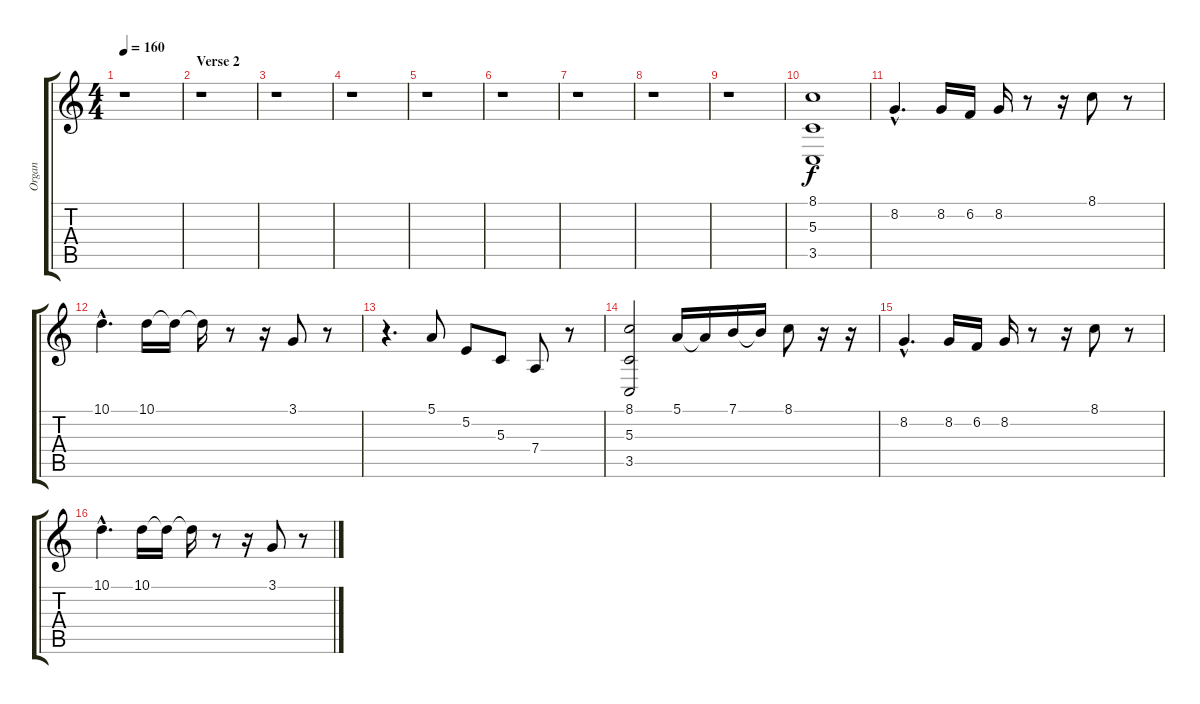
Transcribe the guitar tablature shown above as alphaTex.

\track ("Organ" "Organ") {instrument rockorgan}
\staff {score tabs}
\tuning (E4 B3 G3 D3 A2 E2) {hide}
\ts (4 4)
\tempo 160
\clef g2
\ks c
r.1{dy f} |
\section ("" "Verse 2")
r.1 |
r.1 |
r.1 |
r.1 |
r.1 |
r.1 |
r.1 |
r.1 |
(8.1 5.3 3.5).1 |
8.2{hac}.4{d} 8.2.16 6.2.16 8.2.16 r.8 r.16 8.1.8 r.8 |
10.1{hac}.4{d} 10.1.16 10.1{t}.16 10.1{t}.16 r.8 r.16 3.1.8 r.8 |
r.4{d} 5.1.8 5.2.8 5.3.8 7.4.8 r.8 |
(8.1 5.3 3.5).2 5.1.16 5.1{t}.16 7.1.16 7.1{t}.16 8.1.8 r.16 r.16 |
8.2{hac}.4{d} 8.2.16 6.2.16 8.2.16 r.8 r.16 8.1.8 r.8 |
10.1{hac}.4{d} 10.1.16 10.1{t}.16 10.1{t}.16 r.8 r.16 3.1.8 r.8
